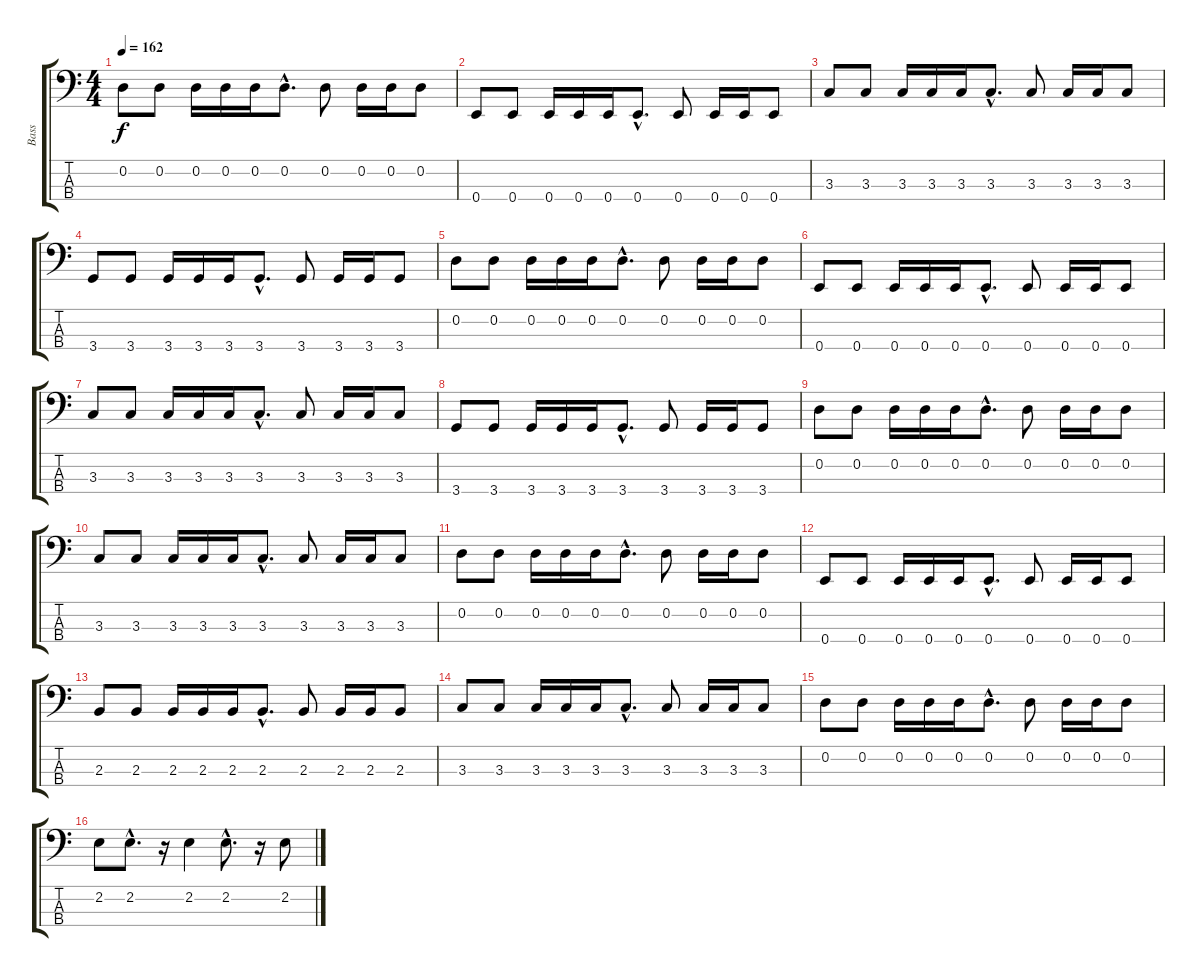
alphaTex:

\track ("Bass" "Bass") {instrument electricbassfinger}
\staff {score tabs}
\tuning (G2 D2 A1 E1) {hide}
\ts (4 4)
\tempo 162
\clef f4
\ks c
0.2.8{dy f} 0.2.8 0.2.16 0.2.16 0.2.16 0.2{hac}.8{d} 0.2.8 0.2.16 0.2.16 0.2.8 |
0.4.8 0.4.8 0.4.16 0.4.16 0.4.16 0.4{hac}.8{d} 0.4.8 0.4.16 0.4.16 0.4.8 |
3.3.8 3.3.8 3.3.16 3.3.16 3.3.16 3.3{hac}.8{d} 3.3.8 3.3.16 3.3.16 3.3.8 |
3.4.8 3.4.8 3.4.16 3.4.16 3.4.16 3.4{hac}.8{d} 3.4.8 3.4.16 3.4.16 3.4.8 |
0.2.8 0.2.8 0.2.16 0.2.16 0.2.16 0.2{hac}.8{d} 0.2.8 0.2.16 0.2.16 0.2.8 |
0.4.8 0.4.8 0.4.16 0.4.16 0.4.16 0.4{hac}.8{d} 0.4.8 0.4.16 0.4.16 0.4.8 |
3.3.8 3.3.8 3.3.16 3.3.16 3.3.16 3.3{hac}.8{d} 3.3.8 3.3.16 3.3.16 3.3.8 |
3.4.8 3.4.8 3.4.16 3.4.16 3.4.16 3.4{hac}.8{d} 3.4.8 3.4.16 3.4.16 3.4.8 |
0.2.8 0.2.8 0.2.16 0.2.16 0.2.16 0.2{hac}.8{d} 0.2.8 0.2.16 0.2.16 0.2.8 |
3.3.8 3.3.8 3.3.16 3.3.16 3.3.16 3.3{hac}.8{d} 3.3.8 3.3.16 3.3.16 3.3.8 |
0.2.8 0.2.8 0.2.16 0.2.16 0.2.16 0.2{hac}.8{d} 0.2.8 0.2.16 0.2.16 0.2.8 |
0.4.8 0.4.8 0.4.16 0.4.16 0.4.16 0.4{hac}.8{d} 0.4.8 0.4.16 0.4.16 0.4.8 |
2.3.8 2.3.8 2.3.16 2.3.16 2.3.16 2.3{hac}.8{d} 2.3.8 2.3.16 2.3.16 2.3.8 |
3.3.8 3.3.8 3.3.16 3.3.16 3.3.16 3.3{hac}.8{d} 3.3.8 3.3.16 3.3.16 3.3.8 |
0.2.8 0.2.8 0.2.16 0.2.16 0.2.16 0.2{hac}.8{d} 0.2.8 0.2.16 0.2.16 0.2.8 |
2.2.8 2.2{hac}.8{d} r.16 2.2.4 2.2{hac}.8{d} r.16 2.2.8
